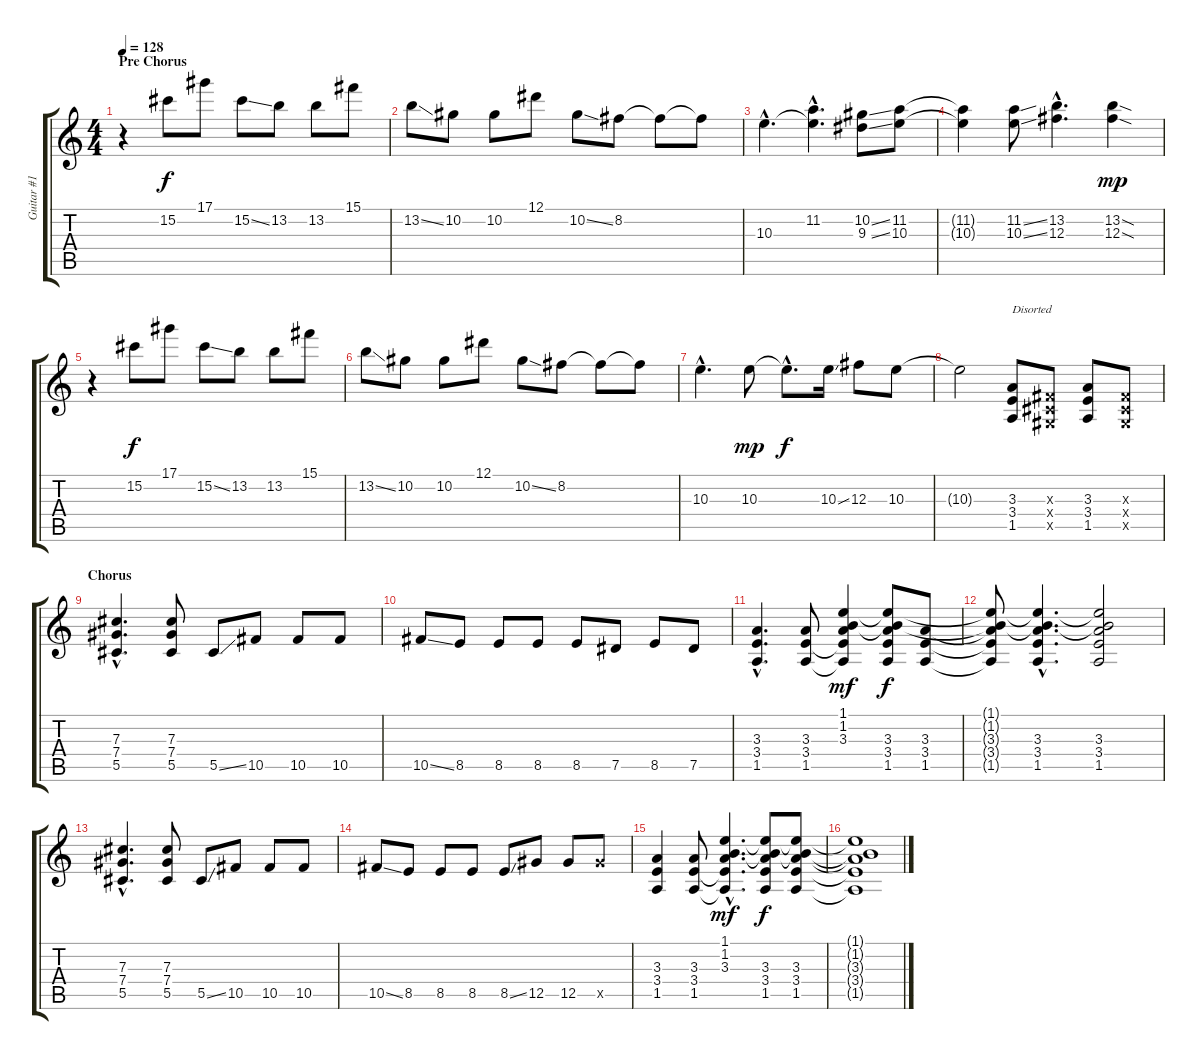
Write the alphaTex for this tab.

\track ("Guitar #1 - Pat Callahan" "Guitar #1 ") {instrument electricguitarclean}
\staff {score tabs}
\tuning (Eb4 Bb3 Gb3 Db3 Ab2 Db2) {hide}
\ts (4 4)
\section ("" "Pre Chorus")
\tempo 128
\clef g2
\ks c
r.4{dy f} 15.2.8 17.1.8 15.2{ss}.8 13.2.8 13.2.8 15.1.8 |
13.2{ss}.8 10.2.8 10.2.8 12.1.8 10.2{ss}.8 8.2.8 8.2{t}.8 8.2{t}.8 |
10.3{hac}.4{d} (11.2{hac} 10.3{hac t}).4{d} (10.2{ss} 9.3{ss}).8 (11.2 10.3).8 |
(11.2{t} 10.3{t}).4 (11.2{ss} 10.3{ss}).8 (13.2{hac} 12.3{hac}).4{d} (13.2{sod} 12.3{sod}).4{dy mp} |
r.4 15.2.8{dy f} 17.1.8 15.2{ss}.8 13.2.8 13.2.8 15.1.8 |
13.2{ss}.8 10.2.8 10.2.8 12.1.8 10.2{ss}.8 8.2.8 8.2{t}.8 8.2{t}.8 |
10.3{hac}.4{d} 10.3.8{dy mp} 10.3{hac t}.8{d dy f} 10.3{ss}.16 12.3.8 10.3.8 |
10.3{t}.2 (3.3 3.4 1.5).8{txt "Disorted" instrument distortionguitar} (0.3{x} 0.4{x} 0.5{x}).8 (3.3 3.4 1.5).8 (0.3{x} 0.4{x} 0.5{x}).8 |
\section ("" "Chorus")
(7.3{hac} 7.4{hac} 5.5{hac}).4{d} (7.3 7.4 5.5).8 5.5{ss}.8 10.5.8 10.5.8 10.5.8 |
10.5{ss}.8 8.5.8 8.5.8 8.5.8 8.5.8 7.5.8 8.5.8 7.5.8 |
(3.3{hac} 3.4{hac} 1.5{hac}).4{d} (3.3 3.4 1.5).8 (1.1 1.2 3.3 3.4{t} 1.5{t}).4{dy mf} (1.1{t} 1.2{t} 3.3 3.4 1.5).8{dy f} (3.3 3.4 1.5).8 |
(1.1{t} 1.2{t} 3.3{t} 3.4{t} 1.5{t}).8 (1.1{hac t} 1.2{hac t} 3.3{hac} 3.4{hac} 1.5{hac}).4{d} (1.1{t} 1.2{t} 3.3 3.4 1.5).2 |
(7.3{hac} 7.4{hac} 5.5{hac}).4{d} (7.3 7.4 5.5).8 5.5{ss}.8 10.5.8 10.5.8 10.5.8 |
10.5{ss}.8 8.5.8 8.5.8 8.5.8 8.5{ss}.8 12.5.8 12.5.8 12.5{x}.8 |
(3.3 3.4 1.5).4 (3.3 3.4 1.5).8 (1.1{hac} 1.2{hac} 3.3{hac} 3.4{hac t} 1.5{hac t}).4{d dy mf} (1.1{t} 1.2{t} 3.3 3.4 1.5).8{dy f} (1.1{t} 1.2{t} 3.3 3.4 1.5).8 |
(1.1{t} 1.2{t} 3.3{t} 3.4{t} 1.5{t}).1
